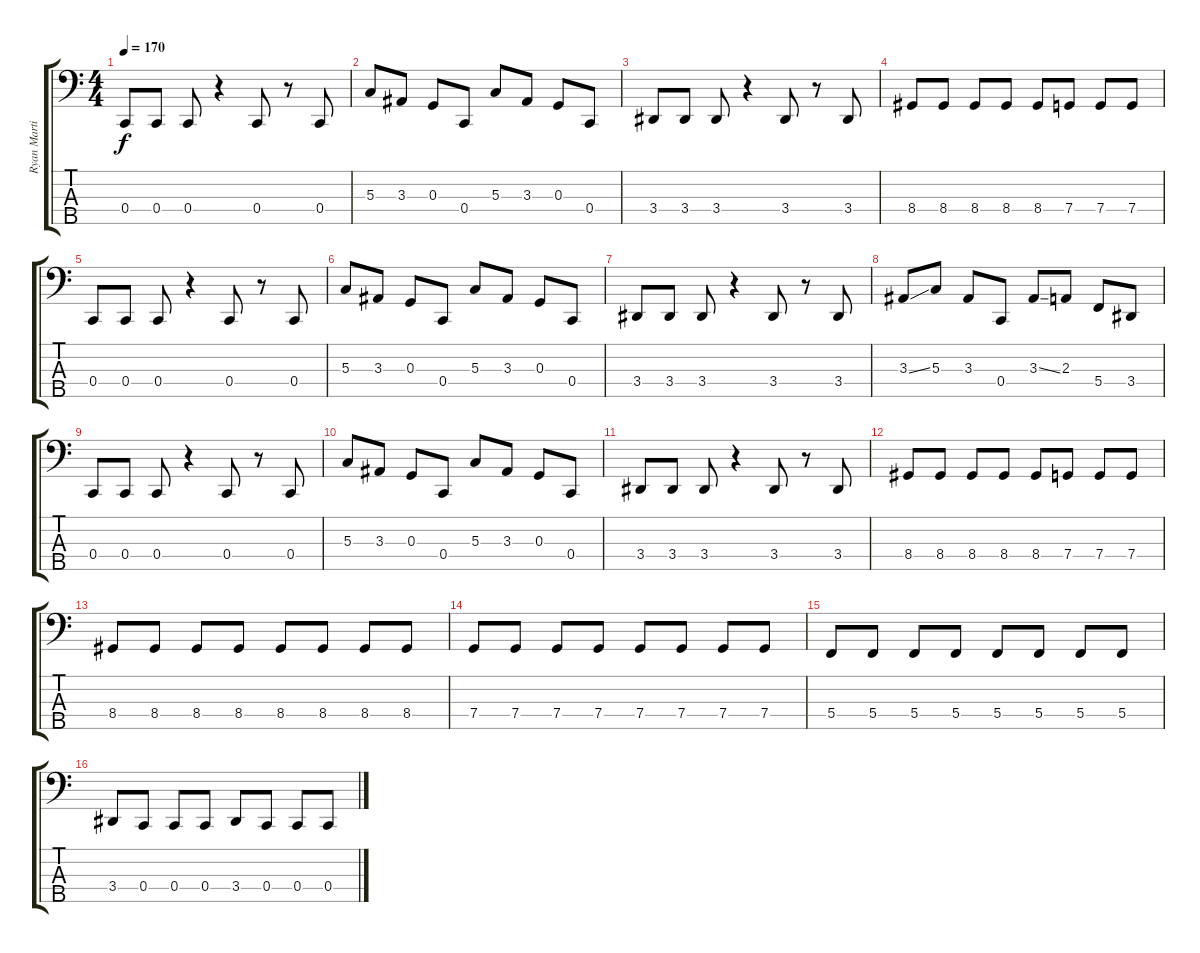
\track ("Ryan Martinie" "Ryan Marti") {instrument electricbassfinger}
\staff {score tabs}
\tuning (F2 C2 G1 C1 G0) {hide}
\ts (4 4)
\tempo 170
\clef f4
\ks c
0.4.8{dy f} 0.4.8 0.4.8 r.4 0.4.8 r.8 0.4.8 |
5.3.8 3.3.8 0.3.8 0.4.8 5.3.8 3.3.8 0.3.8 0.4.8 |
3.4.8 3.4.8 3.4.8 r.4 3.4.8 r.8 3.4.8 |
8.4.8 8.4.8 8.4.8 8.4.8 8.4.8 7.4.8 7.4.8 7.4.8 |
0.4.8 0.4.8 0.4.8 r.4 0.4.8 r.8 0.4.8 |
5.3.8 3.3.8 0.3.8 0.4.8 5.3.8 3.3.8 0.3.8 0.4.8 |
3.4.8 3.4.8 3.4.8 r.4 3.4.8 r.8 3.4.8 |
3.3{ss}.8 5.3.8 3.3.8 0.4.8 3.3{ss}.8 2.3.8 5.4.8 3.4.8 |
0.4.8 0.4.8 0.4.8 r.4 0.4.8 r.8 0.4.8 |
5.3.8 3.3.8 0.3.8 0.4.8 5.3.8 3.3.8 0.3.8 0.4.8 |
3.4.8 3.4.8 3.4.8 r.4 3.4.8 r.8 3.4.8 |
8.4.8 8.4.8 8.4.8 8.4.8 8.4.8 7.4.8 7.4.8 7.4.8 |
8.4.8 8.4.8 8.4.8 8.4.8 8.4.8 8.4.8 8.4.8 8.4.8 |
7.4.8 7.4.8 7.4.8 7.4.8 7.4.8 7.4.8 7.4.8 7.4.8 |
5.4.8 5.4.8 5.4.8 5.4.8 5.4.8 5.4.8 5.4.8 5.4.8 |
3.4.8 0.4.8 0.4.8 0.4.8 3.4.8 0.4.8 0.4.8 0.4.8
